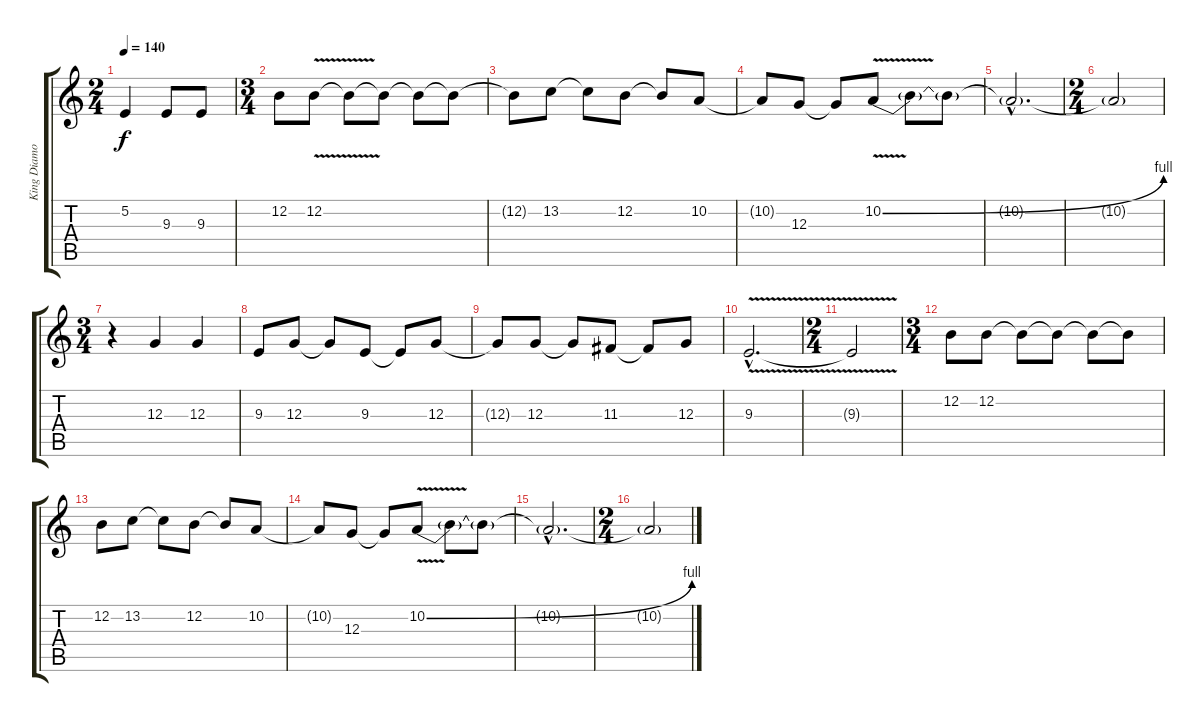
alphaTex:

\track ("King Diamond" "King Diamo") {instrument lead2sawtooth}
\staff {score tabs}
\tuning (E4 B3 G3 D3 A2 E2) {hide}
\ts (2 4)
\tempo 140
\clef g2
\ks c
5.2{t}.4{dy f} 9.3.8 9.3.8 |
\ts (3 4)
12.2.8 12.2{v}.8 12.2{t}.8 12.2{t}.8 12.2{t}.8 12.2{t}.8 |
12.2{t}.8 13.2.8 13.2{t}.8 12.2.8 12.2{t}.8 10.2.8 |
10.2{t}.8 12.3.8 12.3{t}.8 10.2{be (bend 0 0 60 4) v}.8 10.2{t}.8 10.2{t}.8 |
10.2{hac t}.2{d} |
\ts (2 4)
10.2{t}.2 |
\ts (3 4)
r.4 12.3.4 12.3.4 |
9.3.8 12.3.8 12.3{t}.8 9.3.8 9.3{t}.8 12.3.8 |
12.3{t}.8 12.3.8 12.3{t}.8 11.3.8 11.3{t}.8 12.3.8 |
9.3{v hac}.2{d} |
\ts (2 4)
9.3{t}.2 |
\ts (3 4)
12.2.8 12.2.8 12.2{t}.8 12.2{t}.8 12.2{t}.8 12.2{t}.8 |
12.2.8 13.2.8 13.2{t}.8 12.2.8 12.2{t}.8 10.2.8 |
10.2{t}.8 12.3.8 12.3{t}.8 10.2{be (bend 0 0 60 4) v}.8 10.2{t}.8 10.2{t}.8 |
10.2{hac t}.2{d} |
\ts (2 4)
10.2{t}.2
